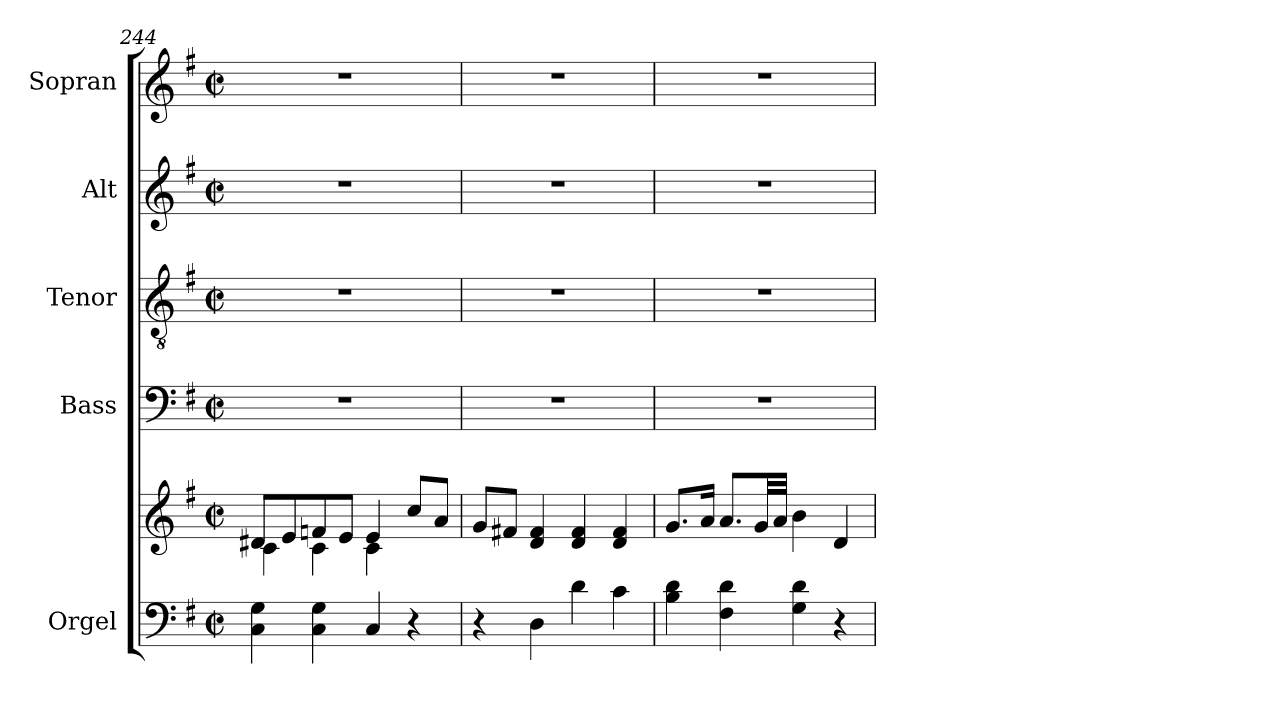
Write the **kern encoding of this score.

**kern	**kern	**kern	**kern	**kern	**kern
*part5	*part5	*part4	*part3	*part2	*part1
*staff6	*staff5	*staff4	*staff3	*staff2	*staff1
*I"Orgel	*	*I"Bass	*I"Tenor	*I"Alt	*I"Sopran
*I'Org.	*	*I'B	*I'T	*I'A	*I'S
*clefF4	*clefG2	*clefF4	*clefGv2	*clefG2	*clefG2
*k[f#]	*k[f#]	*k[f#]	*k[f#]	*k[f#]	*k[f#]
*G:	*G:	*G:	*G:	*G:	*G:
*M2/2	*M2/2	*M2/2	*M2/2	*M2/2	*M2/2
*met(c|)	*met(c|)	*met(c|)	*met(c|)	*met(c|)	*met(c|)
=244	=244	=244	=244	=244	=244
*	*^	*	*	*	*
4C\ 4G\	8d#X/L	4c\	1r	1r	1r	1r
.	8e/	.	.	.	.	.
4C\ 4G\	8fn/	4c\	.	.	.	.
.	8e/J	.	.	.	.	.
4C/	4e/	4c\	.	.	.	.
4r	8cc/L	4ryy	.	.	.	.
.	8a/J	.	.	.	.	.
*	*v	*v	*	*	*	*
=245	=245	=245	=245	=245	=245
4r	8g/L	1r	1r	1r	1r
.	8f#X/J	.	.	.	.
4D\	4d/ 4f#/	.	.	.	.
4d\	4d/ 4f#/	.	.	.	.
4c\	4d/ 4f#/	.	.	.	.
!!LO:LB:g=z
=246	=246	=246	=246	=246	=246
4B\ 4d\	8.g/L	1r	1r	1r	1r
.	16a/Jk	.	.	.	.
4F#\ 4d\	8.a/L	.	.	.	.
.	32g/LL	.	.	.	.
.	32a/JJJ	.	.	.	.
4G\ 4d\	4b\	.	.	.	.
4r	4d/	.	.	.	.
=	=	=	=	=	=
*-	*-	*-	*-	*-	*-
